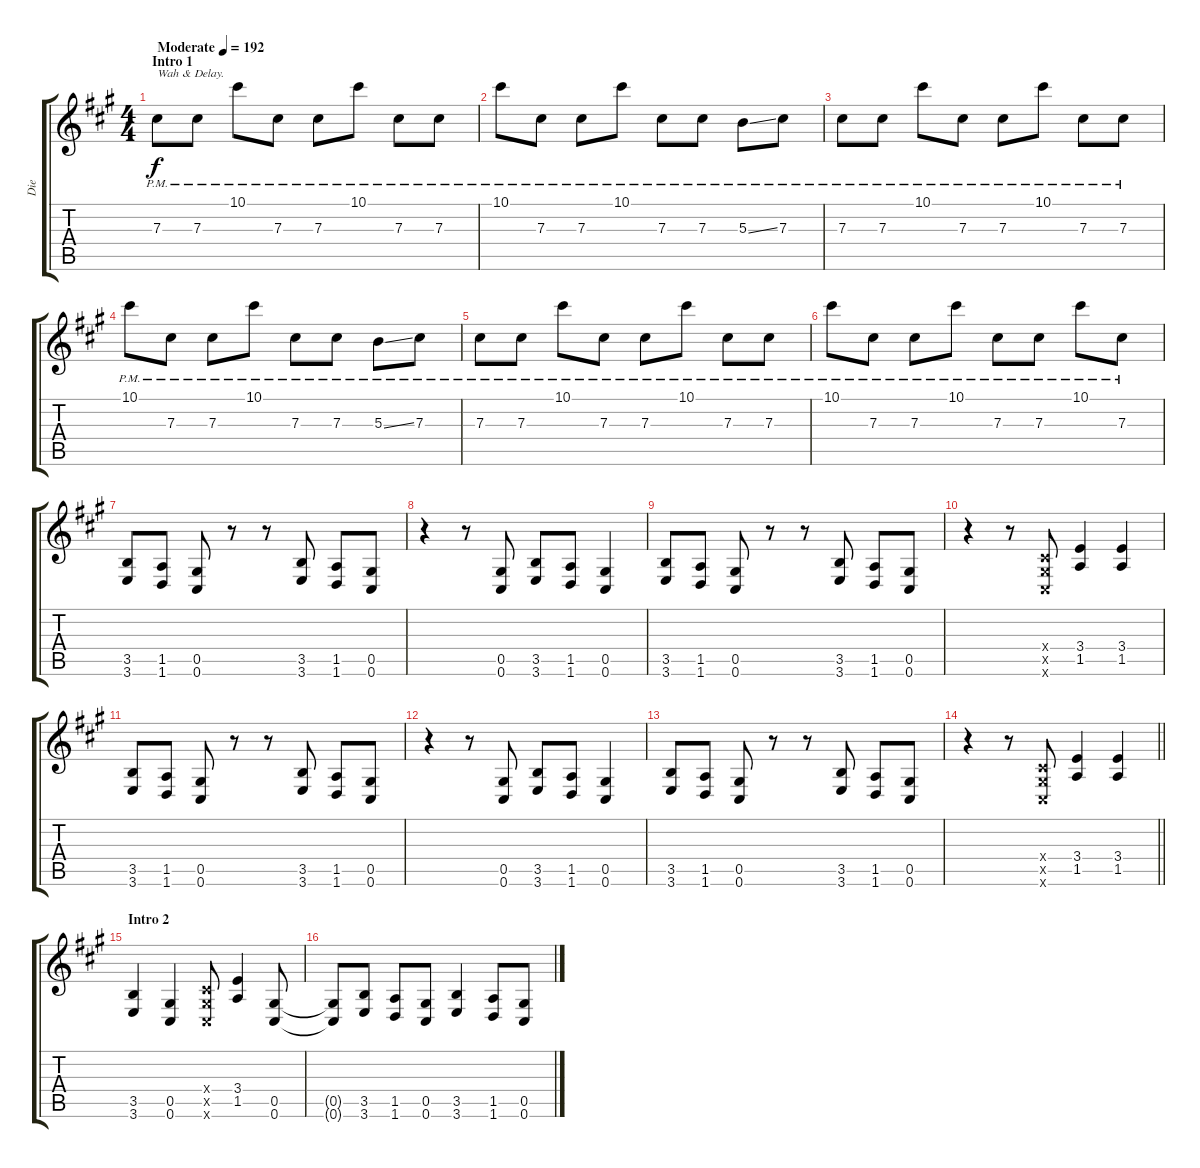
\track ("Die" "Die") {instrument electricguitarjazz}
\staff {score tabs}
\tuning (Eb4 Bb3 Gb3 Db3 Ab2 Db2) {hide}
\ts (4 4)
\section ("" "Intro 1")
\tempo (192 "Moderate")
\clef g2
\ks a
7.3{pm}.8{txt "Wah & Delay." dy f instrument overdrivenguitar} 7.3{pm}.8 10.1{pm}.8 7.3{pm}.8 7.3{pm}.8 10.1{pm}.8 7.3{pm}.8 7.3{pm}.8 |
10.1{pm}.8 7.3{pm}.8 7.3{pm}.8 10.1{pm}.8 7.3{pm}.8 7.3{pm}.8 5.3{ss pm}.8 7.3{pm}.8 |
7.3{pm}.8 7.3{pm}.8 10.1{pm}.8 7.3{pm}.8 7.3{pm}.8 10.1{pm}.8 7.3{pm}.8 7.3{pm}.8 |
10.1{pm}.8 7.3{pm}.8 7.3{pm}.8 10.1{pm}.8 7.3{pm}.8 7.3{pm}.8 5.3{ss pm}.8 7.3{pm}.8 |
7.3{pm}.8 7.3{pm}.8 10.1{pm}.8 7.3{pm}.8 7.3{pm}.8 10.1{pm}.8 7.3{pm}.8 7.3{pm}.8 |
10.1{pm}.8 7.3{pm}.8 7.3{pm}.8 10.1{pm}.8 7.3{pm}.8 7.3{pm}.8 10.1{pm}.8 7.3{pm}.8 |
(3.5 3.6).8{instrument distortionguitar} (1.5 1.6).8 (0.5 0.6).8 r.8 r.8 (3.5 3.6).8 (1.5 1.6).8 (0.5 0.6).8 |
r.4 r.8 (0.5 0.6).8 (3.5 3.6).8 (1.5 1.6).8 (0.5 0.6).4 |
(3.5 3.6).8 (1.5 1.6).8 (0.5 0.6).8 r.8 r.8 (3.5 3.6).8 (1.5 1.6).8 (0.5 0.6).8 |
r.4 r.8 (0.4{x} 0.5{x} 0.6{x}).8 (3.4 1.5).4 (3.4 1.5).4 |
(3.5 3.6).8 (1.5 1.6).8 (0.5 0.6).8 r.8 r.8 (3.5 3.6).8 (1.5 1.6).8 (0.5 0.6).8 |
r.4 r.8 (0.5 0.6).8 (3.5 3.6).8 (1.5 1.6).8 (0.5 0.6).4 |
(3.5 3.6).8 (1.5 1.6).8 (0.5 0.6).8 r.8 r.8 (3.5 3.6).8 (1.5 1.6).8 (0.5 0.6).8 |
\barLineRight lightlight
r.4 r.8 (0.4{x} 0.5{x} 0.6{x}).8 (3.4 1.5).4 (3.4 1.5).4 |
\section ("" "Intro 2")
(3.5 3.6).4 (0.5 0.6).4 (0.4{x} 0.5{x} 0.6{x}).8 (3.4 1.5).4 (0.5 0.6).8 |
(0.5{t} 0.6{t}).8 (3.5 3.6).8 (1.5 1.6).8 (0.5 0.6).8 (3.5 3.6).4 (1.5 1.6).8 (0.5 0.6).8
